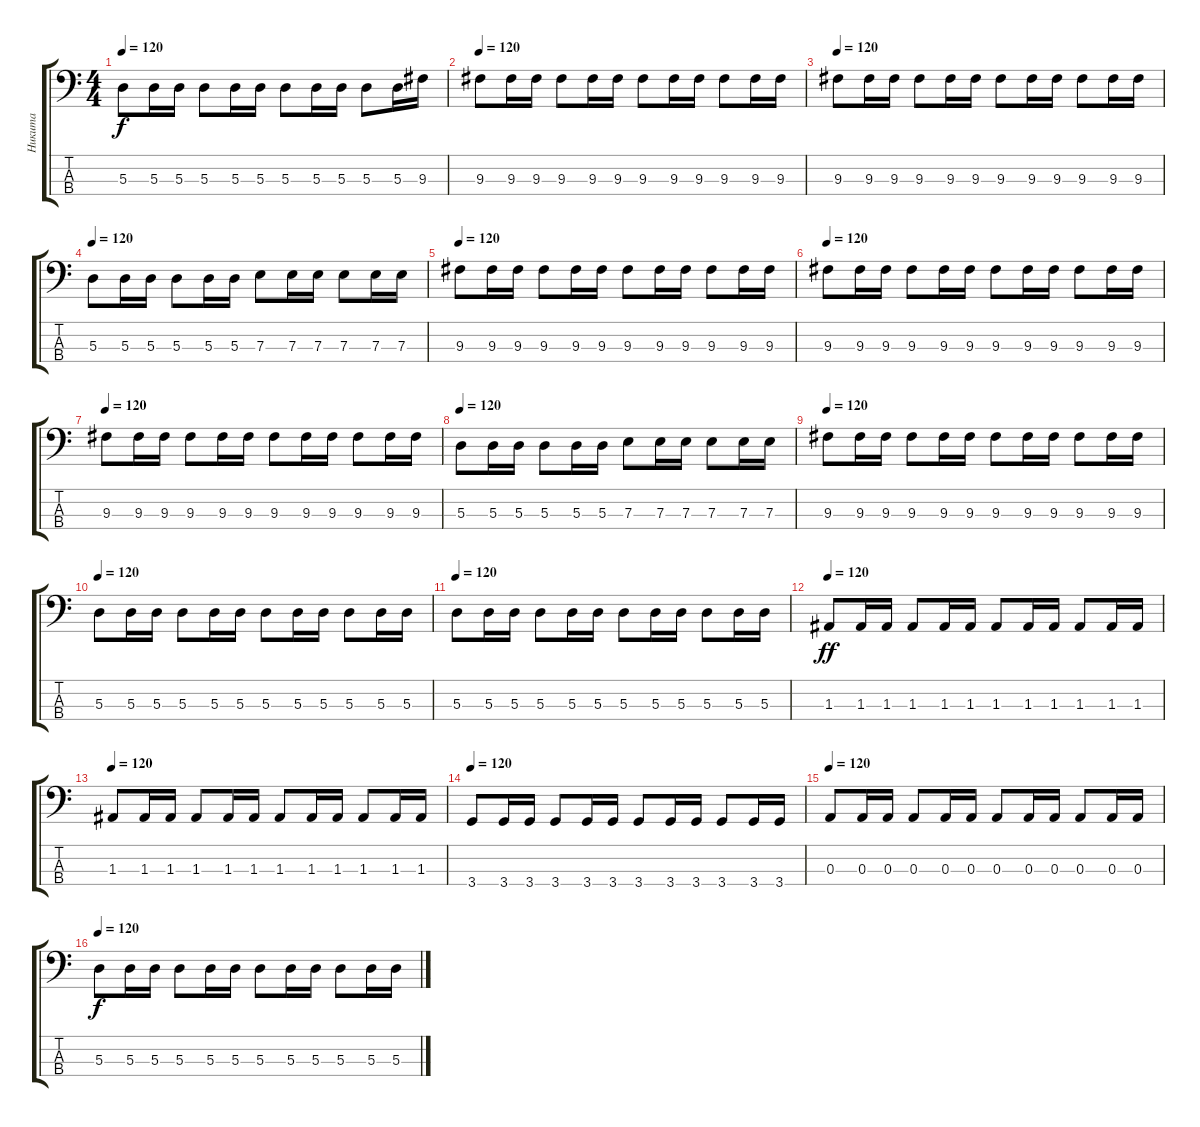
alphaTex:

\track ("Никита" "Никита") {instrument electricbassfinger}
\staff {score tabs}
\tuning (G2 D2 A1 E1) {hide}
\ts (4 4)
\tempo 120
\clef f4
\ks c
5.3.8{dy f} 5.3.16 5.3.16 5.3.8 5.3.16 5.3.16 5.3.8 5.3.16 5.3.16 5.3.8 5.3.16 9.3.16 |
\tempo 120
9.3.8 9.3.16 9.3.16 9.3.8 9.3.16 9.3.16 9.3.8 9.3.16 9.3.16 9.3.8 9.3.16 9.3.16 |
\tempo 120
9.3.8 9.3.16 9.3.16 9.3.8 9.3.16 9.3.16 9.3.8 9.3.16 9.3.16 9.3.8 9.3.16 9.3.16 |
\tempo 120
5.3.8 5.3.16 5.3.16 5.3.8 5.3.16 5.3.16 7.3.8 7.3.16 7.3.16 7.3.8 7.3.16 7.3.16 |
\tempo 120
9.3.8 9.3.16 9.3.16 9.3.8 9.3.16 9.3.16 9.3.8 9.3.16 9.3.16 9.3.8 9.3.16 9.3.16 |
\tempo 120
9.3.8 9.3.16 9.3.16 9.3.8 9.3.16 9.3.16 9.3.8 9.3.16 9.3.16 9.3.8 9.3.16 9.3.16 |
\tempo 120
9.3.8 9.3.16 9.3.16 9.3.8 9.3.16 9.3.16 9.3.8 9.3.16 9.3.16 9.3.8 9.3.16 9.3.16 |
\tempo 120
5.3.8 5.3.16 5.3.16 5.3.8 5.3.16 5.3.16 7.3.8 7.3.16 7.3.16 7.3.8 7.3.16 7.3.16 |
\tempo 120
9.3.8 9.3.16 9.3.16 9.3.8 9.3.16 9.3.16 9.3.8 9.3.16 9.3.16 9.3.8 9.3.16 9.3.16 |
\tempo 120
5.3.8 5.3.16 5.3.16 5.3.8 5.3.16 5.3.16 5.3.8 5.3.16 5.3.16 5.3.8 5.3.16 5.3.16 |
\tempo 120
5.3.8 5.3.16 5.3.16 5.3.8 5.3.16 5.3.16 5.3.8 5.3.16 5.3.16 5.3.8 5.3.16 5.3.16 |
\tempo 120
1.3.8{dy ff} 1.3.16 1.3.16 1.3.8 1.3.16 1.3.16 1.3.8 1.3.16 1.3.16 1.3.8 1.3.16 1.3.16 |
\tempo 120
1.3.8 1.3.16 1.3.16 1.3.8 1.3.16 1.3.16 1.3.8 1.3.16 1.3.16 1.3.8 1.3.16 1.3.16 |
\tempo 120
3.4.8 3.4.16 3.4.16 3.4.8 3.4.16 3.4.16 3.4.8 3.4.16 3.4.16 3.4.8 3.4.16 3.4.16 |
\tempo 120
0.3.8 0.3.16 0.3.16 0.3.8 0.3.16 0.3.16 0.3.8 0.3.16 0.3.16 0.3.8 0.3.16 0.3.16 |
\tempo 120
5.3.8{dy f} 5.3.16 5.3.16 5.3.8 5.3.16 5.3.16 5.3.8 5.3.16 5.3.16 5.3.8 5.3.16 5.3.16
